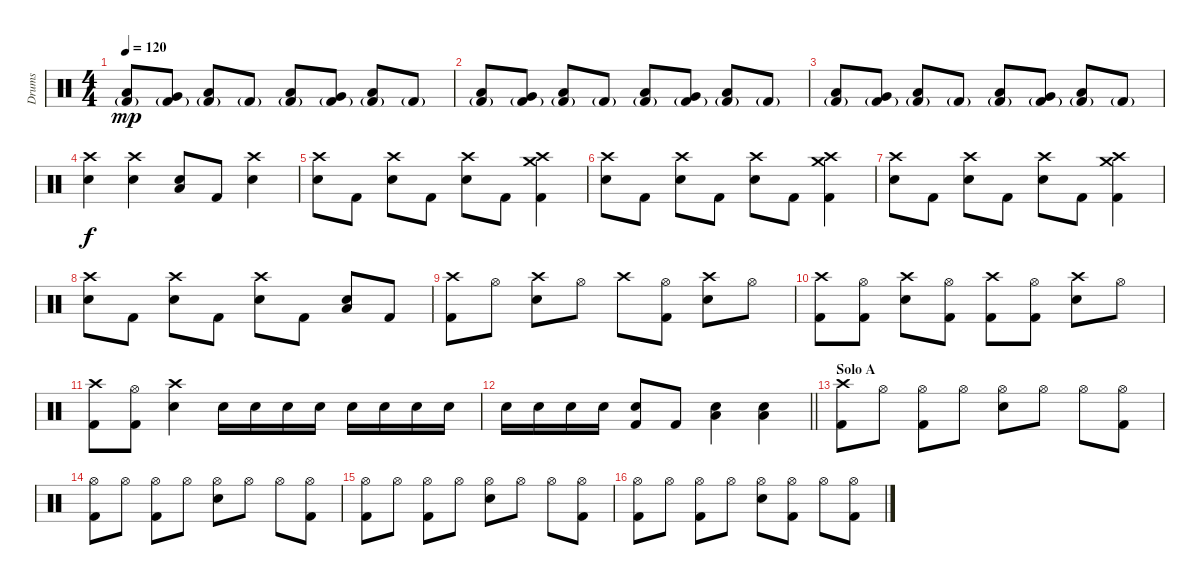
\track ("Drums" "Drums") {instrument percussion}
\staff {score}
\articulation defaults
\ts (4 4)
\tempo 120
\clef neutral
\ks c
("Low Floor Tom (hit)" "Kick (hit) 2"{g}).8{dy mp} ("Very Low Tom (hit)" "Kick (hit) 2"{g}).8 ("Low Tom (hit)" "Kick (hit) 2"{g}).8 "Kick (hit) 2"{g}.8 ("Low Floor Tom (hit)" "Kick (hit) 2"{g}).8 ("Very Low Tom (hit)" "Kick (hit) 2"{g}).8 ("Low Tom (hit)" "Kick (hit) 2"{g}).8 "Kick (hit) 2"{g}.8 |
("Low Floor Tom (hit)" "Kick (hit) 2"{g}).8 ("Very Low Tom (hit)" "Kick (hit) 2"{g}).8 ("Low Tom (hit)" "Kick (hit) 2"{g}).8 "Kick (hit) 2"{g}.8 ("Low Floor Tom (hit)" "Kick (hit) 2"{g}).8 ("Very Low Tom (hit)" "Kick (hit) 2"{g}).8 ("Low Tom (hit)" "Kick (hit) 2"{g}).8 "Kick (hit) 2"{g}.8 |
("Low Floor Tom (hit)" "Kick (hit) 2"{g}).8 ("Very Low Tom (hit)" "Kick (hit) 2"{g}).8 ("Low Tom (hit)" "Kick (hit) 2"{g}).8 "Kick (hit) 2"{g}.8 ("Low Floor Tom (hit)" "Kick (hit) 2"{g}).8 ("Very Low Tom (hit)" "Kick (hit) 2"{g}).8 ("Low Tom (hit)" "Kick (hit) 2"{g}).8 "Kick (hit) 2"{g}.8 |
("Crash high (hit)" "Snare (hit) 2").4{dy f} ("Crash high (hit)" "Snare (hit) 2").4 ("Low Tom (hit)" "Snare (hit) 2").8 "Kick (hit) 2".8 ("Crash high (hit)" "Snare (hit) 2").4 |
("Crash high (hit)" "Snare (hit) 2").8 "Kick (hit) 2".8 ("Crash high (hit)" "Snare (hit) 2").8 "Kick (hit) 2".8 ("Crash high (hit)" "Snare (hit) 2").8 "Kick (hit) 2".8 ("Crash medium (hit)" "Crash high (hit)" "Kick (hit) 2").4 |
("Crash high (hit)" "Snare (hit) 2").8 "Kick (hit) 2".8 ("Crash high (hit)" "Snare (hit) 2").8 "Kick (hit) 2".8 ("Crash high (hit)" "Snare (hit) 2").8 "Kick (hit) 2".8 ("Crash medium (hit)" "Crash high (hit)" "Kick (hit) 2").4 |
("Crash high (hit)" "Snare (hit) 2").8 "Kick (hit) 2".8 ("Crash high (hit)" "Snare (hit) 2").8 "Kick (hit) 2".8 ("Crash high (hit)" "Snare (hit) 2").8 "Kick (hit) 2".8 ("Crash medium (hit)" "Crash high (hit)" "Kick (hit) 2").4 |
("Crash high (hit)" "Snare (hit) 2").8 "Kick (hit) 2".8 ("Crash high (hit)" "Snare (hit) 2").8 "Kick (hit) 2".8 ("Crash high (hit)" "Snare (hit) 2").8 "Kick (hit) 2".8 ("Low Tom (hit)" "Snare (hit) 2").8 "Kick (hit) 2".8 |
("Crash high (hit)" "Kick (hit) 2").8 "Hi-Hat (open)".8 ("Crash high (hit)" "Snare (hit) 2").8 "Hi-Hat (open)".8 "Crash high (hit)".8 ("Hi-Hat (open)" "Kick (hit) 2").8 ("Crash high (hit)" "Snare (hit) 2").8 "Hi-Hat (open)".8 |
("Crash high (hit)" "Kick (hit) 2").8 ("Hi-Hat (open)" "Kick (hit) 2").8 ("Crash high (hit)" "Snare (hit) 2").8 ("Hi-Hat (open)" "Kick (hit) 2").8 ("Crash high (hit)" "Kick (hit) 2").8 ("Hi-Hat (open)" "Kick (hit) 2").8 ("Crash high (hit)" "Snare (hit) 2").8 "Hi-Hat (open)".8 |
("Crash high (hit)" "Kick (hit) 2").8 ("Hi-Hat (open)" "Kick (hit) 2").8 ("Crash high (hit)" "Snare (hit) 2").4 "Snare (hit) 2".16 "Snare (hit) 2".16 "Snare (hit) 2".16 "Snare (hit) 2".16 "Snare (hit) 2".16 "Snare (hit) 2".16 "Snare (hit) 2".16 "Snare (hit) 2".16 |
\barLineRight lightlight "Snare (hit) 2".16 "Snare (hit) 2".16 "Snare (hit) 2".16 "Snare (hit) 2".16
("Snare (hit) 2" "Kick (hit) 2").8 "Kick (hit) 2".8 ("Snare (hit) 2" "Low Tom (hit)").4 ("Snare (hit) 2" "Low Tom (hit)").4 |
\section ("" "Solo A")
("Crash high (hit)" "Kick (hit) 2").8 "Hi-Hat (open)".8 ("Hi-Hat (open)" "Kick (hit) 2").8 "Hi-Hat (open)".8 ("Hi-Hat (open)" "Snare (hit) 2").8 "Hi-Hat (open)".8 "Hi-Hat (open)".8 ("Hi-Hat (open)" "Kick (hit) 2").8 |
("Hi-Hat (open)" "Kick (hit) 2").8 "Hi-Hat (open)".8 ("Hi-Hat (open)" "Kick (hit) 2").8 "Hi-Hat (open)".8 ("Hi-Hat (open)" "Snare (hit) 2").8 "Hi-Hat (open)".8 "Hi-Hat (open)".8 ("Hi-Hat (open)" "Kick (hit) 2").8 |
("Hi-Hat (open)" "Kick (hit) 2").8 "Hi-Hat (open)".8 ("Hi-Hat (open)" "Kick (hit) 2").8 "Hi-Hat (open)".8 ("Hi-Hat (open)" "Snare (hit) 2").8 "Hi-Hat (open)".8 "Hi-Hat (open)".8 ("Hi-Hat (open)" "Kick (hit) 2").8 |
("Hi-Hat (open)" "Kick (hit) 2").8 "Hi-Hat (open)".8 ("Hi-Hat (open)" "Kick (hit) 2").8 "Hi-Hat (open)".8 ("Hi-Hat (open)" "Snare (hit) 2").8 ("Hi-Hat (open)" "Kick (hit) 2").8 "Hi-Hat (open)".8 ("Hi-Hat (open)" "Kick (hit) 2").8
